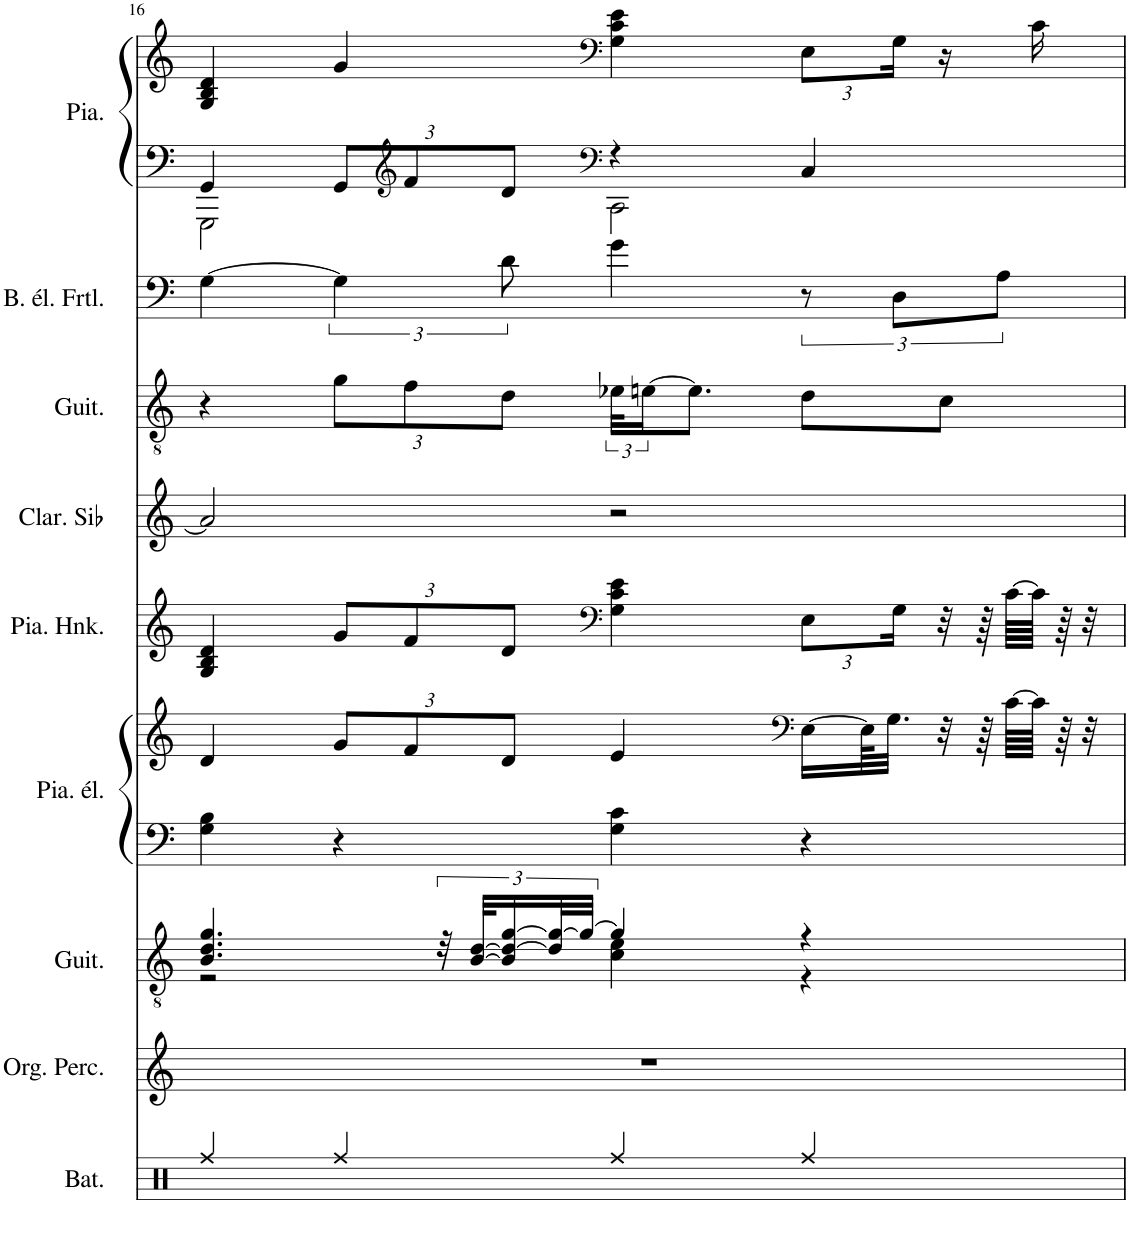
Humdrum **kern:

**kern	**kern	**kern	**kern	**kern	**kern	**kern	**kern	**kern	**kern	**kern
*part9	*part8	*part7	*part6	*part6	*part5	*part4	*part3	*part2	*part1	*part1
*staff11	*staff10	*staff9	*staff8	*staff7	*staff6	*staff5	*staff4	*staff3	*staff2	*staff1
*I"Batterie	*I"Orgue percussif, Percussive Organ	*I"Guitare acoustique, Acoustic Guitar (steel)	*I"Piano électrique, Electric Piano 2	*	*I"Piano Honky Tonk, Honky-tonk Piano	*I"Clarinette en Sib	*I"Guitare acoustique, Electric Guitar (jazz)	*I"Basse électrique fretless, Fretless Bass	*I"Piano, Acoustic Grand Piano	*
*I'Bat.	*I'Org. Perc.	*I'Guit.	*I'Pia. él.	*	*I'Pia. Hnk.	*I'Clar. Sib	*I'Guit.	*I'B. él. Frtl.	*I'Pia.	*
!!LO:PB:g=z
*clefX	*clefG2	*clefGv2	*clefG2	*clefG2	*clefG2	*clefG2	*clefGv2	*clefF4	*clefG2	*clefF4
*	*	*	*	*	*	*Trd1c2	*	*Trd7c12	*	*
*k[]	*k[]	*k[]	*k[]	*k[]	*k[]	*k[]	*k[]	*k[]	*k[]	*k[]
*M4/4	*M4/4	*M4/4	*M4/4	*M4/4	*M4/4	*M4/4	*M4/4	*M4/4	*M4/4	*M4/4
=16	=16	=16	=16	=16	=16	=16	=16	=16	=16	=16
*	*	*^	*	*	*	*	*	*	*^	*
4Rff/	1r	4.B/ 4.d/ 4.g/	2r	4G\ 4B\	4d/	4G/ 4B/ 4d/	2a/]	4r	[4G\	4GG/	2GGG\	4G/ 4B/ 4d/
*	*	*	*	*	*Xbrackettup	*Xbrackettup	*	*Xbrackettup	*	*Xbrackettup	*	*
4Rff/	.	.	.	4r	12g/L	12g/L	.	12g\L	6G\]	12GG/L	.	4g/
*	*	*	*	*	*	*	*	*	*	*clefG2	*	*
.	.	.	.	.	12f/	12f/	.	12f\	.	12f/	.	.
.	.	48r	.	.	.	.	.	.	.	.	.	.
.	.	[48B/ [48d/KLL	.	.	.	.	.	.	.	.	.	.
.	.	24B/] 24d/_ [24g/	.	.	12d/J	12d/J	.	12d\J	12d\	12d/J	.	.
.	.	48d/] 48g/_L	.	.	.	.	.	.	.	.	.	.
.	.	48g/JJJ_	.	.	.	.	.	.	.	.	.	.
*	*	*	*	*	*	*clefF4	*	*	*	*clefF4	*	*clefF4
*	*	*	*	*	*	*	*	*brackettup	*	*	*	*
4Rff/	.	4g/]	4c\ 4e\	4G\ 4c\	4e/	4G\ 4c\ 4e\	2r	48e-X\KLL	4g\	4r	2CC\	4G\ 4c\ 4e\
.	.	.	.	.	.	.	.	[24en\J	.	.	.	.
.	.	.	.	.	.	.	.	8.e\J]	.	.	.	.
*	*	*	*	*	*clefF4	*	*	*	*	*	*	*
*	*	*	*	*	*	*	*	*	*	*	*	*Xbrackettup
4Rff/	.	4r	4r	4r	[16E\LL	12E\L	.	8d\L	12r	4C/	.	12E\L
.	.	.	.	.	64E\KL]	.	.	.	.	.	.	.
.	.	.	.	.	32.G\JJJ	.	.	.	.	.	.	.
.	.	.	.	.	.	24G\Jk	.	.	12D\L	.	.	24G\Jk
.	.	.	.	.	32r	32r	.	8c\J	.	.	.	16r
.	.	.	.	.	64r	64r	.	.	.	.	.	.
.	.	.	.	.	.	.	.	.	12A\J	.	.	.
.	.	.	.	.	[64c\LLLL	[64c\LLLL	.	.	.	.	.	.
.	.	.	.	.	64c\JJJJ]	64c\JJJJ]	.	.	.	.	.	16c\
.	.	.	.	.	64r	64r	.	.	.	.	.	.
.	.	.	.	.	32r	32r	.	.	.	.	.	.
*	*	*v	*v	*	*	*	*	*	*	*v	*v	*
=	=	=	=	=	=	=	=	=	=	=
*-	*-	*-	*-	*-	*-	*-	*-	*-	*-	*-
